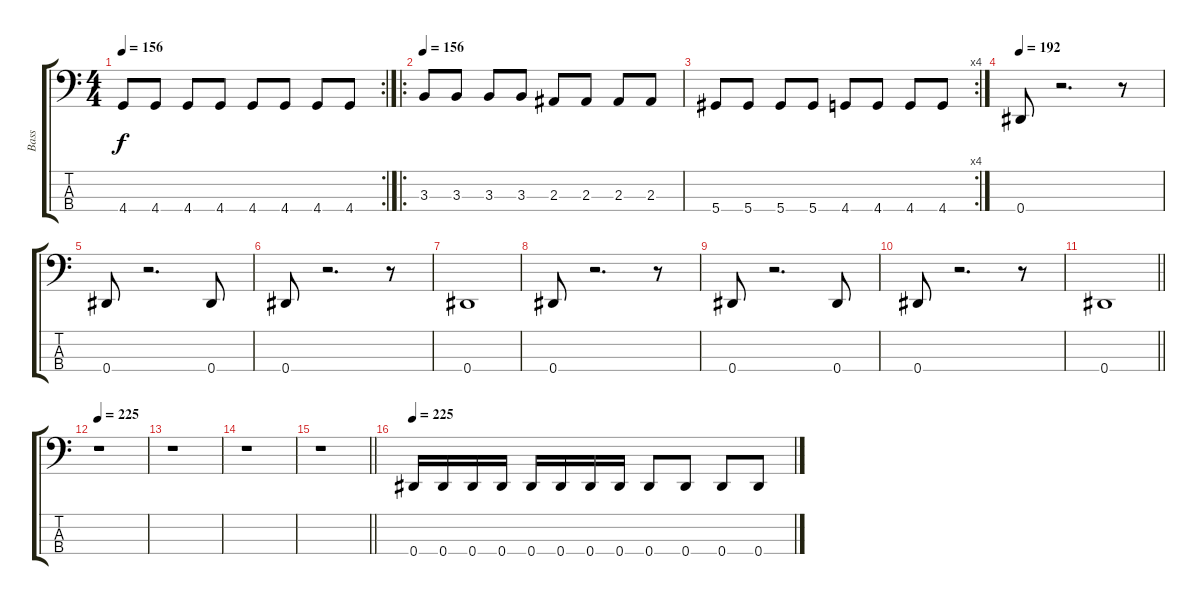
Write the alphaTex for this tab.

\track ("Bass" "Bass") {instrument electricbasspick}
\staff {score tabs}
\tuning (Gb2 Db2 Ab1 Eb1) {hide}
\rc 2
\ts (4 4)
\tempo 156
\clef f4
\ks c
4.4.8{dy f} 4.4.8 4.4.8 4.4.8 4.4.8 4.4.8 4.4.8 4.4.8 |
\ro
\tempo 156
3.3.8 3.3.8 3.3.8 3.3.8 2.3.8 2.3.8 2.3.8 2.3.8 |
\rc 4
5.4.8 5.4.8 5.4.8 5.4.8 4.4.8 4.4.8 4.4.8 4.4.8 |
\tempo 192
0.4.8 r.2{d} r.8 |
0.4.8 r.2{d} 0.4.8 |
0.4.8 r.2{d} r.8 |
0.4.1 |
0.4.8 r.2{d} r.8 |
0.4.8 r.2{d} 0.4.8 |
0.4.8 r.2{d} r.8 |
\barLineRight lightlight
0.4.1 |
\tempo 225
r.1 |
r.1 |
r.1 |
\barLineRight lightlight
r.1 |
\tempo 225
0.4.16 0.4.16 0.4.16 0.4.16 0.4.16 0.4.16 0.4.16 0.4.16 0.4.8 0.4.8 0.4.8 0.4.8
